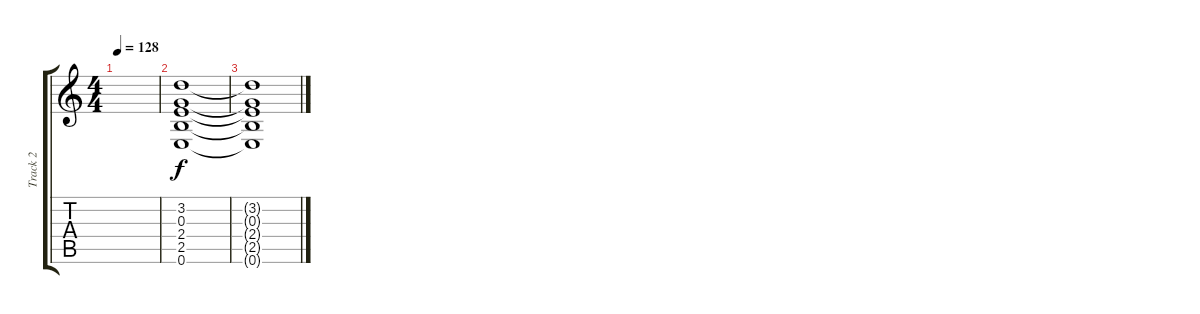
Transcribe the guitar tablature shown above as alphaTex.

\track ("Track 2" "Track 2") {instrument electricguitarjazz}
\staff {score tabs}
\tuning (E4 B3 G3 D3 A2 E2) {hide}
\ts (4 4)
\tempo 128
\clef g2
\ks c
|
(3.2 0.3 2.4 2.5 0.6).1{volume 4} |
(3.2{t} 0.3{t} 2.4{t} 2.5{t} 0.6{t}).1
